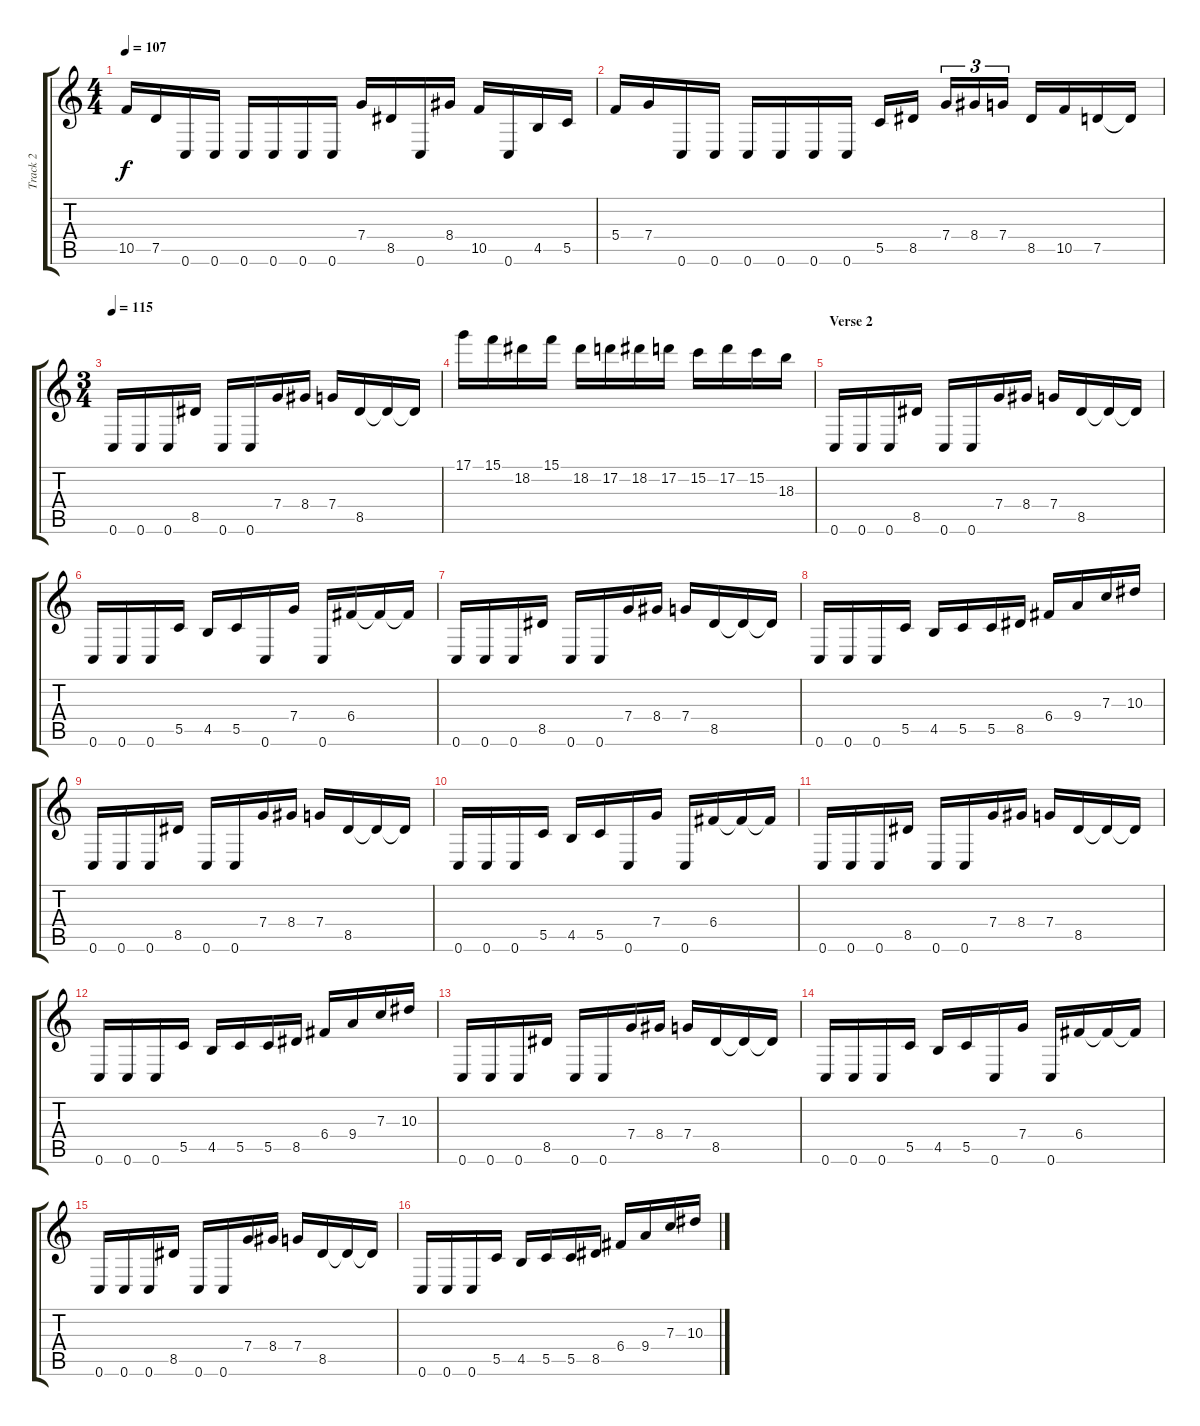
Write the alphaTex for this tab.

\track ("Track 2" "Track 2") {instrument distortionguitar}
\staff {score tabs}
\tuning (D4 A3 F3 C3 G2 C2) {hide}
\ts (4 4)
\tempo 107
\clef g2
\ks c
10.5.16{dy f} 7.5.16 0.6.16 0.6.16 0.6.16 0.6.16 0.6.16 0.6.16 7.4.16 8.5.16 0.6.16 8.4.16 10.5.16 0.6.16 4.5.16 5.5.16 |
5.4.16 7.4.16 0.6.16 0.6.16 0.6.16 0.6.16 0.6.16 0.6.16 5.5.16 8.5.16 7.4.16{tu (3 2)} 8.4.16{tu (3 2)} 7.4.16{tu (3 2)} 8.5.16 10.5.16 7.5.16 7.5{t}.16 |
\ts (3 4)
\tempo 115
0.6.16 0.6.16 0.6.16 8.5.16 0.6.16 0.6.16 7.4.16 8.4.16 7.4.16 8.5.16 8.5{t}.16 8.5{t}.16 |
17.1.16 15.1.16 18.2.16 15.1.16 18.2.16 17.2.16 18.2.16 17.2.16 15.2.16 17.2.16 15.2.16 18.3.16 |
\section ("" "Verse 2")
0.6.16 0.6.16 0.6.16 8.5.16 0.6.16 0.6.16 7.4.16 8.4.16 7.4.16 8.5.16 8.5{t}.16 8.5{t}.16 |
0.6.16 0.6.16 0.6.16 5.5.16 4.5.16 5.5.16 0.6.16 7.4.16 0.6.16 6.4.16 6.4{t}.16 6.4{t}.16 |
0.6.16 0.6.16 0.6.16 8.5.16 0.6.16 0.6.16 7.4.16 8.4.16 7.4.16 8.5.16 8.5{t}.16 8.5{t}.16 |
0.6.16 0.6.16 0.6.16 5.5.16 4.5.16 5.5.16 5.5.16 8.5.16 6.4.16 9.4.16 7.3.16 10.3.16 |
0.6.16 0.6.16 0.6.16 8.5.16 0.6.16 0.6.16 7.4.16 8.4.16 7.4.16 8.5.16 8.5{t}.16 8.5{t}.16 |
0.6.16 0.6.16 0.6.16 5.5.16 4.5.16 5.5.16 0.6.16 7.4.16 0.6.16 6.4.16 6.4{t}.16 6.4{t}.16 |
0.6.16 0.6.16 0.6.16 8.5.16 0.6.16 0.6.16 7.4.16 8.4.16 7.4.16 8.5.16 8.5{t}.16 8.5{t}.16 |
0.6.16 0.6.16 0.6.16 5.5.16 4.5.16 5.5.16 5.5.16 8.5.16 6.4.16 9.4.16 7.3.16 10.3.16 |
0.6.16 0.6.16 0.6.16 8.5.16 0.6.16 0.6.16 7.4.16 8.4.16 7.4.16 8.5.16 8.5{t}.16 8.5{t}.16 |
0.6.16 0.6.16 0.6.16 5.5.16 4.5.16 5.5.16 0.6.16 7.4.16 0.6.16 6.4.16 6.4{t}.16 6.4{t}.16 |
0.6.16 0.6.16 0.6.16 8.5.16 0.6.16 0.6.16 7.4.16 8.4.16 7.4.16 8.5.16 8.5{t}.16 8.5{t}.16 |
0.6.16 0.6.16 0.6.16 5.5.16 4.5.16 5.5.16 5.5.16 8.5.16 6.4.16 9.4.16 7.3.16 10.3.16
